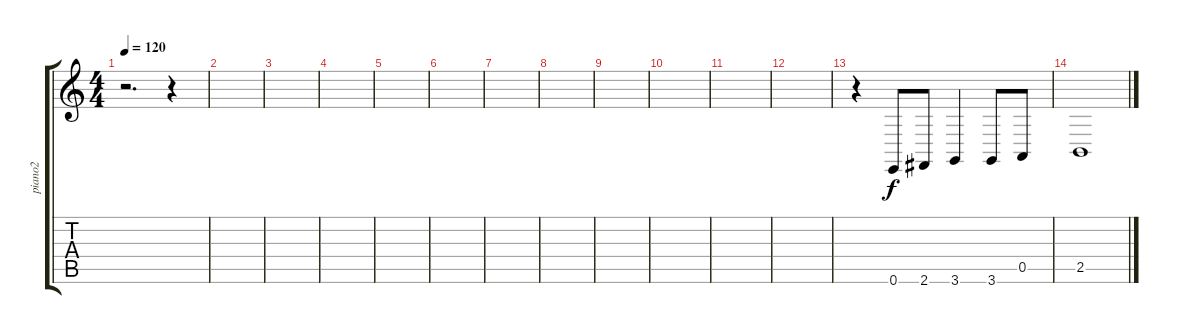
\track ("piano2" "piano2") {instrument electricgrandpiano}
\staff {score tabs}
\tuning (E4 B3 G3 D3 A2 E2) {hide}
\ts (4 4)
\tempo 120
\clef g2
\ks c
r.2{d dy f} r.4 |
|
|
|
|
|
|
|
|
|
|
|
r.4 0.6.8 2.6.8 3.6.4 3.6.8 0.5.8 |
2.5.1
